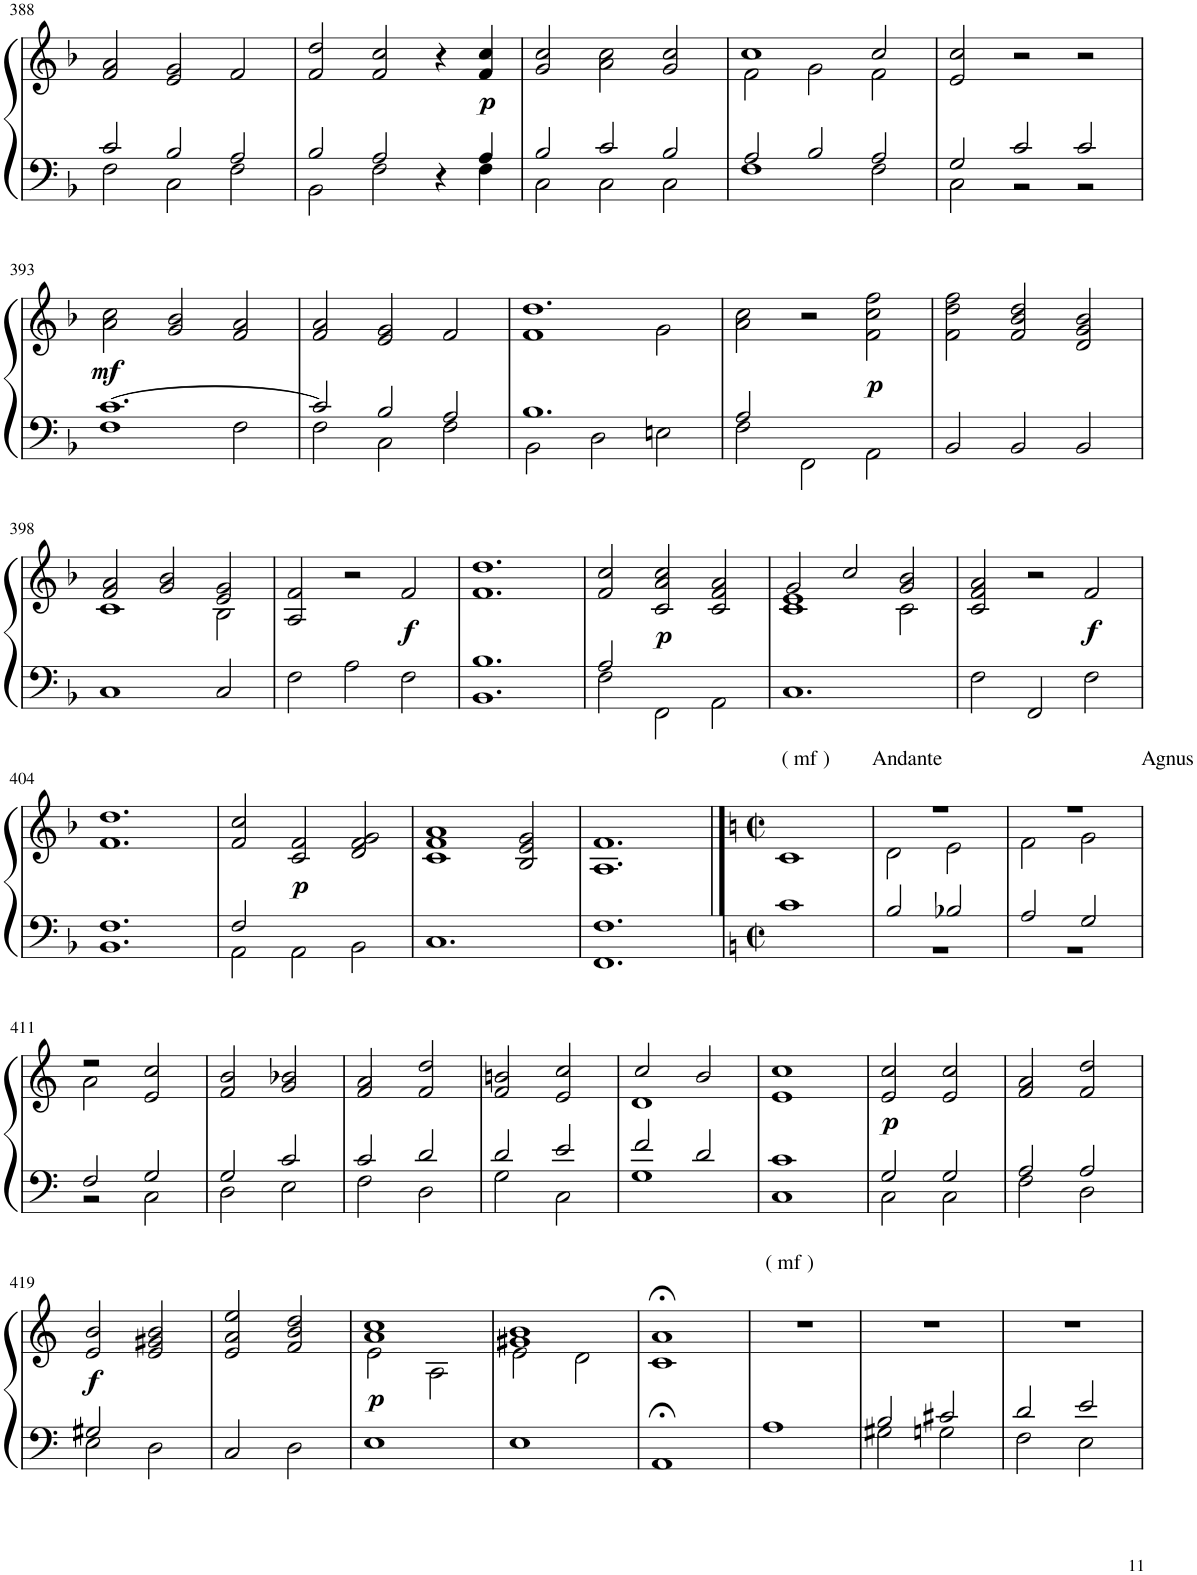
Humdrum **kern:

**kern	**kern	**dynam
*part1	*part1	*part1
*staff2	*staff1	*staff1/2
*I"[Organ [manuals]] (a)	*	*
!!LO:PB:g=z
*clefF4	*clefG2	*
*k[b-]	*k[b-]	*
*F:	*F:	*
*M3/2	*M3/2	*
=388	=388	=388
*^	*	*
2c/	2F\	2f/ 2a/	.
2B-/	2C\	2e/ 2g/	.
2A/	2F\	2f/	.
=389	=389	=389	=389
2B-/	2BB-\	2f/ 2dd/	.
2A/	2F\	2f/ 2cc/	.
4r	4ryy	4r	.
!	!	!	!LO:DY:b
4A/	4F\	4f/ 4cc/	p
=390	=390	=390	=390
2B-/	2C\	2g/ 2cc/	.
2c/	2C\	2a\ 2cc\	.
2B-/	2C\	2g/ 2cc/	.
=391	=391	=391	=391
*	*	*^	*
2A/	1F	1cc	2f\	.
2B-/	.	.	2g\	.
2A/	2F\	2cc/	2f\	.
*	*	*v	*v	*
=392	=392	=392	=392
2G/	2C\	2e/ 2cc/	.
2c/	2r	2r	.
2c/	2r	2r	.
!!LO:LB:g=z
=393	=393	=393	=393
!	!	!	!LO:DY:b
[1.c	1F	2a\ 2cc\	mf
.	.	2g/ 2b-/	.
.	2F\	2f/ 2a/	.
=394	=394	=394	=394
2c/]	2F\	2f/ 2a/	.
2B-/	2C\	2e/ 2g/	.
2A/	2F\	2f/	.
=395	=395	=395	=395
*	*	*^	*
1.B-	2BB-\	1.dd	1f	.
.	2D\	.	.	.
.	2En\	.	2g\	.
*	*	*v	*v	*
=396	=396	=396	=396
2A/	2F\	2a\ 2cc\	.
2ryy	2FF\	2r	.
!	!	!	!LO:DY:b
2ryy	2AA\	2f\ 2cc\ 2ff\	p
*v	*v	*	*
=397	=397	=397
2BB-/	2f\ 2dd\ 2ff\	.
2BB-/	2f/ 2b-/ 2dd/	.
2BB-/	2d/ 2g/ 2b-/	.
!!LO:LB:g=z
=398	=398	=398
*	*^	*
1C	2f/ 2a/	1c	.
.	2g/ 2b-/	.	.
2C/	2e/ 2g/	2B-\	.
*	*v	*v	*
=399	=399	=399
2F\	2A/ 2f/	.
2A\	2r	.
!	!	!LO:DY:b
2F\	2f/	f
=400	=400	=400
1.BB- 1.B-	1.f 1.dd	.
=401	=401	=401
*^	*	*
2A/	2F\	2f/ 2cc/	.
!	!	!	!LO:DY:b
2ryy	2FF\	2c/ 2a/ 2cc/	p
2ryy	2AA\	2c/ 2f/ 2a/	.
*v	*v	*	*
=402	=402	=402
*	*^	*
1.C	2g/	1c 1e	.
.	2cc/	.	.
.	2g/ 2b-/	2c\	.
*	*v	*v	*
=403	=403	=403
2F\	2c/ 2f/ 2a/	.
2FF/	2r	.
!	!	!LO:DY:b
2F\	2f/	f
!!LO:LB:g=z
=404	=404	=404
1.BB- 1.F	1.f 1.dd	.
=405	=405	=405
*^	*	*
2F/	2AA\	2f/ 2cc/	.
!	!	!	!LO:DY:b
1ryy	2AA\	2c/ 2f/	p
.	2BB-\	2d/ 2f/ 2g/	.
*v	*v	*	*
=406	=406	=406
1.C	1c 1f 1a	.
.	2B-/ 2e/ 2g/	.
=407	=407	=407
1.FF 1.F	1.A 1.f	.
==408	==408	==408
*k[]	*k[]	*
*M2/2	*M2/2	*
*met(c|)	*met(c|)	*
!	!LO:TX:a:t=( mf )	!
1c	1c	.
!	!LO:TX:a:t=Andante	!
=409	=409	=409
*^	*^	*
2B/	1r	1r	2d\	.
2B-X/	.	.	2e\	.
=410	=410	=410	=410	=410
2A/	1r	1r	2f\	.
2G/	.	.	2g\	.
!	!	!	!LO:TX:a:t=Agnus	!
!!LO:LB:g=z	!!
=411	=411	=411	=411	=411
2F/	2r	2r	2a\	.
2G/	2C\	2e/ 2cc/	2ryy	.
*	*	*v	*v	*
=412	=412	=412	=412
2G/	2D\	2f/ 2b/	.
2c/	2E\	2g/ 2b-X/	.
=413	=413	=413	=413
2c/	2F\	2f/ 2a/	.
2d/	2D\	2f/ 2dd/	.
=414	=414	=414	=414
2d/	2G\	2f/ 2bn/	.
2e/	2C\	2e/ 2cc/	.
=415	=415	=415	=415
*	*	*^	*
2f/	1G	2cc/	1d	.
2d/	.	2b/	.	.
*v	*v	*	*	*
*	*v	*v	*
=416	=416	=416
1C 1c	1e 1cc	.
=417	=417	=417
*^	*	*
!	!	!	!LO:DY:b
2G/	2C\	2e/ 2cc/	p
2G/	2C\	2e/ 2cc/	.
=418	=418	=418	=418
2A/	2F\	2f/ 2a/	.
2A/	2D\	2f/ 2dd/	.
!!LO:LB:g=z
=419	=419	=419	=419
!	!	!	!LO:DY:b
2G#X/	2E\	2e/ 2b/	f
2ryy	2D\	2e/ 2g#X/ 2b/	.
*v	*v	*	*
=420	=420	=420
2C/	2e/ 2a/ 2ee/	.
2D\	2f/ 2b/ 2dd/	.
=421	=421	=421
*	*^	*
!	!	!	!LO:DY:b
1E	1a 1cc	2e\	p
.	.	2A\	.
=422	=422	=422	=422
1E	1g#X 1b	2e\	.
.	.	2d\	.
=423	=423	=423	=423
1AA;<	1c;< 1a;<	1ryy	.
=424	=424	=424	=424
!	!LO:TX:a:t=( mf )	!	!
*	*v	*v	*
1A	1r	.
=425	=425	=425
*^	*	*
2B/	2G#X\	1r	.
2c#X/	2Gn\	.	.
=426	=426	=426	=426
2d/	2F\	1r	.
2e/	2E\	.	.
*v	*v	*	*
=	=	=
*-	*-	*-
